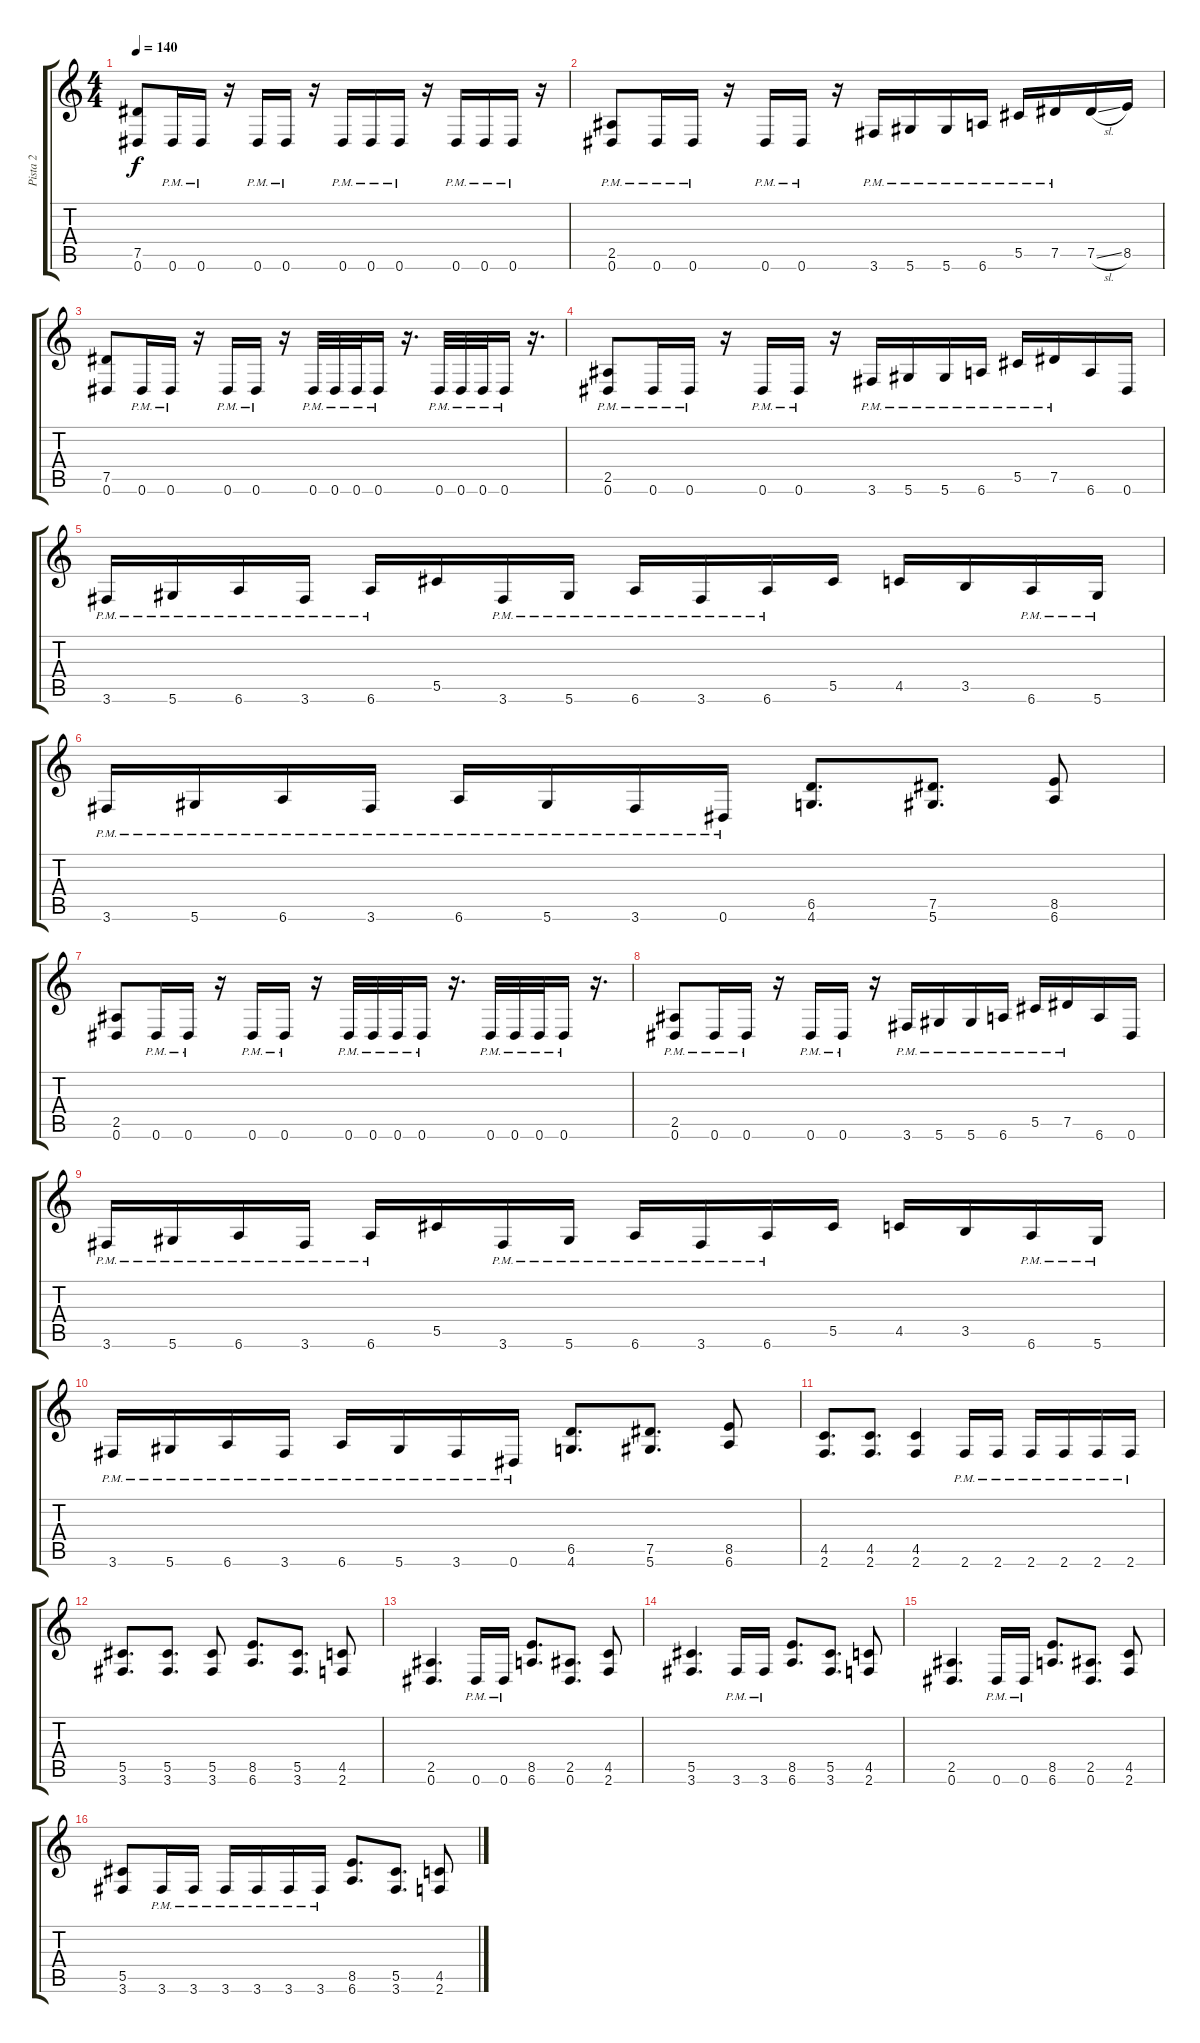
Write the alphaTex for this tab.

\track ("Pista 2" "Pista 2") {instrument overdrivenguitar}
\staff {score tabs}
\tuning (Eb4 Bb3 Gb3 Db3 Ab2 Eb2) {hide}
\ts (4 4)
\tempo 140
\clef g2
\ks c
(7.5 0.6).8{dy f} 0.6{pm}.16 0.6{pm}.16 r.16 0.6{pm}.16 0.6{pm}.16 r.16 0.6{pm}.16 0.6{pm}.16 0.6{pm}.16 r.16 0.6{pm}.16 0.6{pm}.16 0.6{pm}.16 r.16 |
(2.5{pm} 0.6{pm}).8 0.6{pm}.16 0.6{pm}.16 r.16 0.6{pm}.16 0.6{pm}.16 r.16 3.6{pm}.16 5.6{pm}.16 5.6{pm}.16 6.6{pm}.16 5.5{pm}.16 7.5{pm}.16 7.5{sl}.16 8.5.16 |
(7.5 0.6).8 0.6{pm}.16 0.6{pm}.16 r.16 0.6{pm}.16 0.6{pm}.16 r.16 0.6{pm}.32 0.6{pm}.32 0.6{pm}.32 0.6{pm}.16 r.16{d} 0.6{pm}.32 0.6{pm}.32 0.6{pm}.32 0.6{pm}.16 r.16{d} |
(2.5{pm} 0.6{pm}).8 0.6{pm}.16 0.6{pm}.16 r.16 0.6{pm}.16 0.6{pm}.16 r.16 3.6{pm}.16 5.6{pm}.16 5.6{pm}.16 6.6{pm}.16 5.5{pm}.16 7.5{pm}.16 6.6.16 0.6.16 |
3.6{pm}.16 5.6{pm}.16 6.6{pm}.16 3.6{pm}.16 6.6{pm}.16 5.5.16 3.6{pm}.16 5.6{pm}.16 6.6{pm}.16 3.6{pm}.16 6.6{pm}.16 5.5.16 4.5.16 3.5.16 6.6{pm}.16 5.6{pm}.16 |
3.6{pm}.16 5.6{pm}.16 6.6{pm}.16 3.6{pm}.16 6.6{pm}.16 5.6{pm}.16 3.6{pm}.16 0.6{pm}.16 (6.5 4.6).8{d} (7.5 5.6).8{d} (8.5 6.6).8 |
(2.5 0.6).8 0.6{pm}.16 0.6{pm}.16 r.16 0.6{pm}.16 0.6{pm}.16 r.16 0.6{pm}.32 0.6{pm}.32 0.6{pm}.32 0.6{pm}.16 r.16{d} 0.6{pm}.32 0.6{pm}.32 0.6{pm}.32 0.6{pm}.16 r.16{d} |
(2.5{pm} 0.6{pm}).8 0.6{pm}.16 0.6{pm}.16 r.16 0.6{pm}.16 0.6{pm}.16 r.16 3.6{pm}.16 5.6{pm}.16 5.6{pm}.16 6.6{pm}.16 5.5{pm}.16 7.5{pm}.16 6.6.16 0.6.16 |
3.6{pm}.16 5.6{pm}.16 6.6{pm}.16 3.6{pm}.16 6.6{pm}.16 5.5.16 3.6{pm}.16 5.6{pm}.16 6.6{pm}.16 3.6{pm}.16 6.6{pm}.16 5.5.16 4.5.16 3.5.16 6.6{pm}.16 5.6{pm}.16 |
3.6{pm}.16 5.6{pm}.16 6.6{pm}.16 3.6{pm}.16 6.6{pm}.16 5.6{pm}.16 3.6{pm}.16 0.6{pm}.16 (6.5 4.6).8{d} (7.5 5.6).8{d} (8.5 6.6).8 |
(4.5 2.6).8{d} (4.5 2.6).8{d} (4.5 2.6).4 2.6{pm}.16 2.6{pm}.16 2.6{pm}.16 2.6{pm}.16 2.6{pm}.16 2.6{pm}.16 |
(5.5 3.6).8{d} (5.5 3.6).8{d} (5.5 3.6).8 (8.5 6.6).8{d} (5.5 3.6).8{d} (4.5 2.6).8 |
(2.5 0.6).4{d} 0.6{pm}.16 0.6{pm}.16 (8.5 6.6).8{d} (2.5 0.6).8{d} (4.5 2.6).8 |
(5.5 3.6).4{d} 3.6{pm}.16 3.6{pm}.16 (8.5 6.6).8{d} (5.5 3.6).8{d} (4.5 2.6).8 |
(2.5 0.6).4{d} 0.6{pm}.16 0.6{pm}.16 (8.5 6.6).8{d} (2.5 0.6).8{d} (4.5 2.6).8 |
(5.5 3.6).8 3.6{pm}.16 3.6{pm}.16 3.6{pm}.16 3.6{pm}.16 3.6{pm}.16 3.6{pm}.16 (8.5 6.6).8{d} (5.5 3.6).8{d} (4.5 2.6).8
